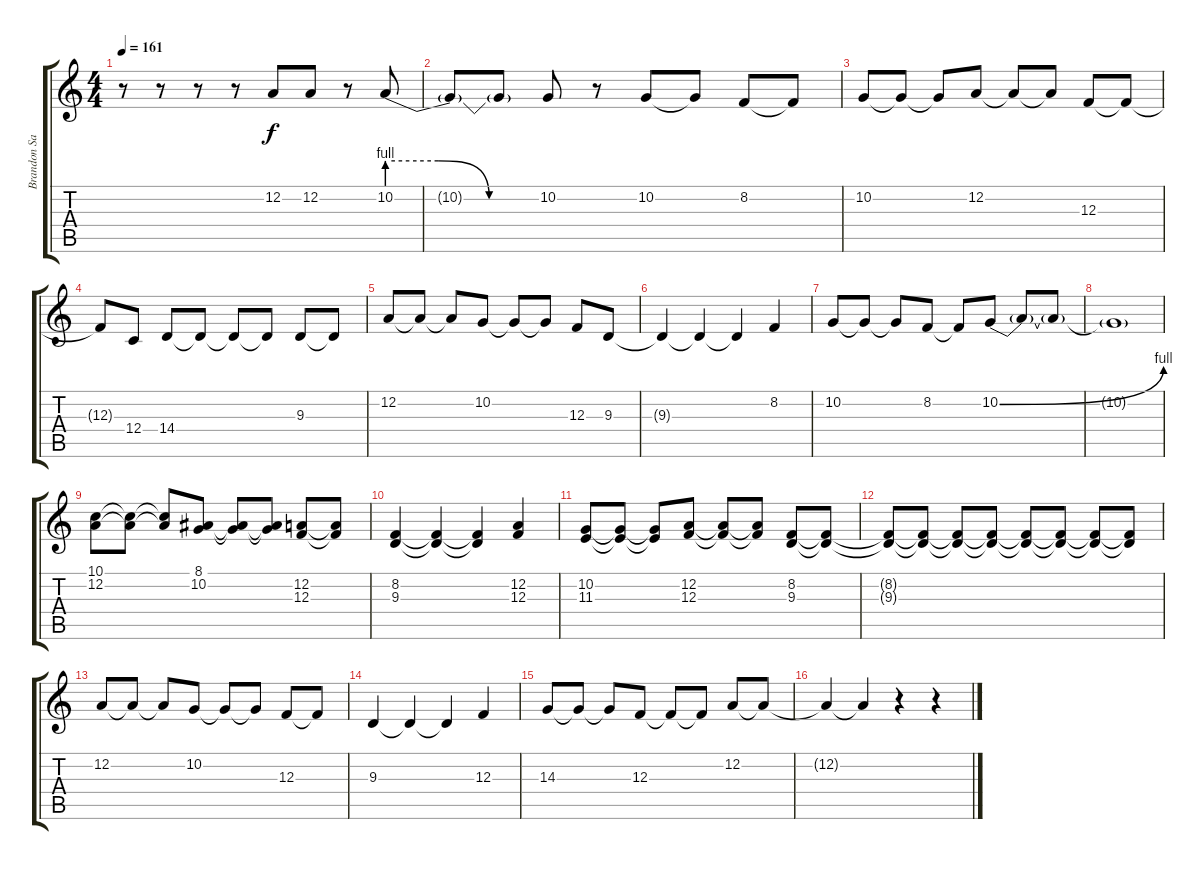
\track ("Brandon Saller (Vox)" "Brandon Sa") {instrument altosax}
\staff {score tabs}
\tuning (D4 A3 F3 C3 G2 C2) {hide}
\ts (4 4)
\tempo 161
\clef g2
\ks c
r.8{dy f} r.8 r.8 r.8 12.2.8 12.2.8 r.8 10.2{be (custom 0 4 20 4 40 0 60 0)}.8 |
10.2{t}.8 10.2{t}.8 10.2.8 r.8 10.2.8 10.2{t}.8 8.2.8 8.2{t}.8 |
10.2.8 10.2{t}.8 10.2{t}.8 12.2.8 12.2{t}.8 12.2{t}.8 12.3.8 12.3{t}.8 |
12.3{t}.8 12.4.8 14.4.8 14.4{t}.8 14.4{t}.8 14.4{t}.8 9.3.8 9.3{t}.8 |
12.2.8 12.2{t}.8 12.2{t}.8 10.2.8 10.2{t}.8 10.2{t}.8 12.3.8 9.3.8 |
9.3{t}.4 9.3{t}.4 9.3{t}.4 8.2.4 |
10.2.8 10.2{t}.8 10.2{t}.8 8.2.8 8.2{t}.8 10.2{be (bend 0 0 60 4)}.8 10.2{t}.8 10.2{t}.8 |
10.2{t}.1 |
(10.1 12.2).8 (10.1{t} 12.2{t}).8 (10.1{t} 12.2{t}).8 (8.1 10.2).8 (8.1{t} 10.2{t}).8 (8.1{t} 10.2{t}).8 (12.2 12.3).8 (12.2{t} 12.3{t}).8 |
(8.2 9.3).4 (8.2{t} 9.3{t}).4 (8.2{t} 9.3{t}).4 (12.2 12.3).4 |
(10.2 11.3).8 (10.2{t} 11.3{t}).8 (10.2{t} 11.3{t}).8 (12.2 12.3).8 (12.2{t} 12.3{t}).8 (12.2{t} 12.3{t}).8 (8.2 9.3).8 (8.2{t} 9.3{t}).8 |
(8.2{t} 9.3{t}).8 (8.2{t} 9.3{t}).8 (8.2{t} 9.3{t}).8 (8.2{t} 9.3{t}).8 (8.2{t} 9.3{t}).8 (8.2{t} 9.3{t}).8 (8.2{t} 9.3{t}).8 (8.2{t} 9.3{t}).8 |
12.2.8 12.2{t}.8 12.2{t}.8 10.2.8 10.2{t}.8 10.2{t}.8 12.3.8 12.3{t}.8 |
9.3.4 9.3{t}.4 9.3{t}.4 12.3.4 |
14.3.8 14.3{t}.8 14.3{t}.8 12.3.8 12.3{t}.8 12.3{t}.8 12.2.8 12.2{t}.8 |
12.2{t}.4 12.2{t}.4 r.4 r.4
